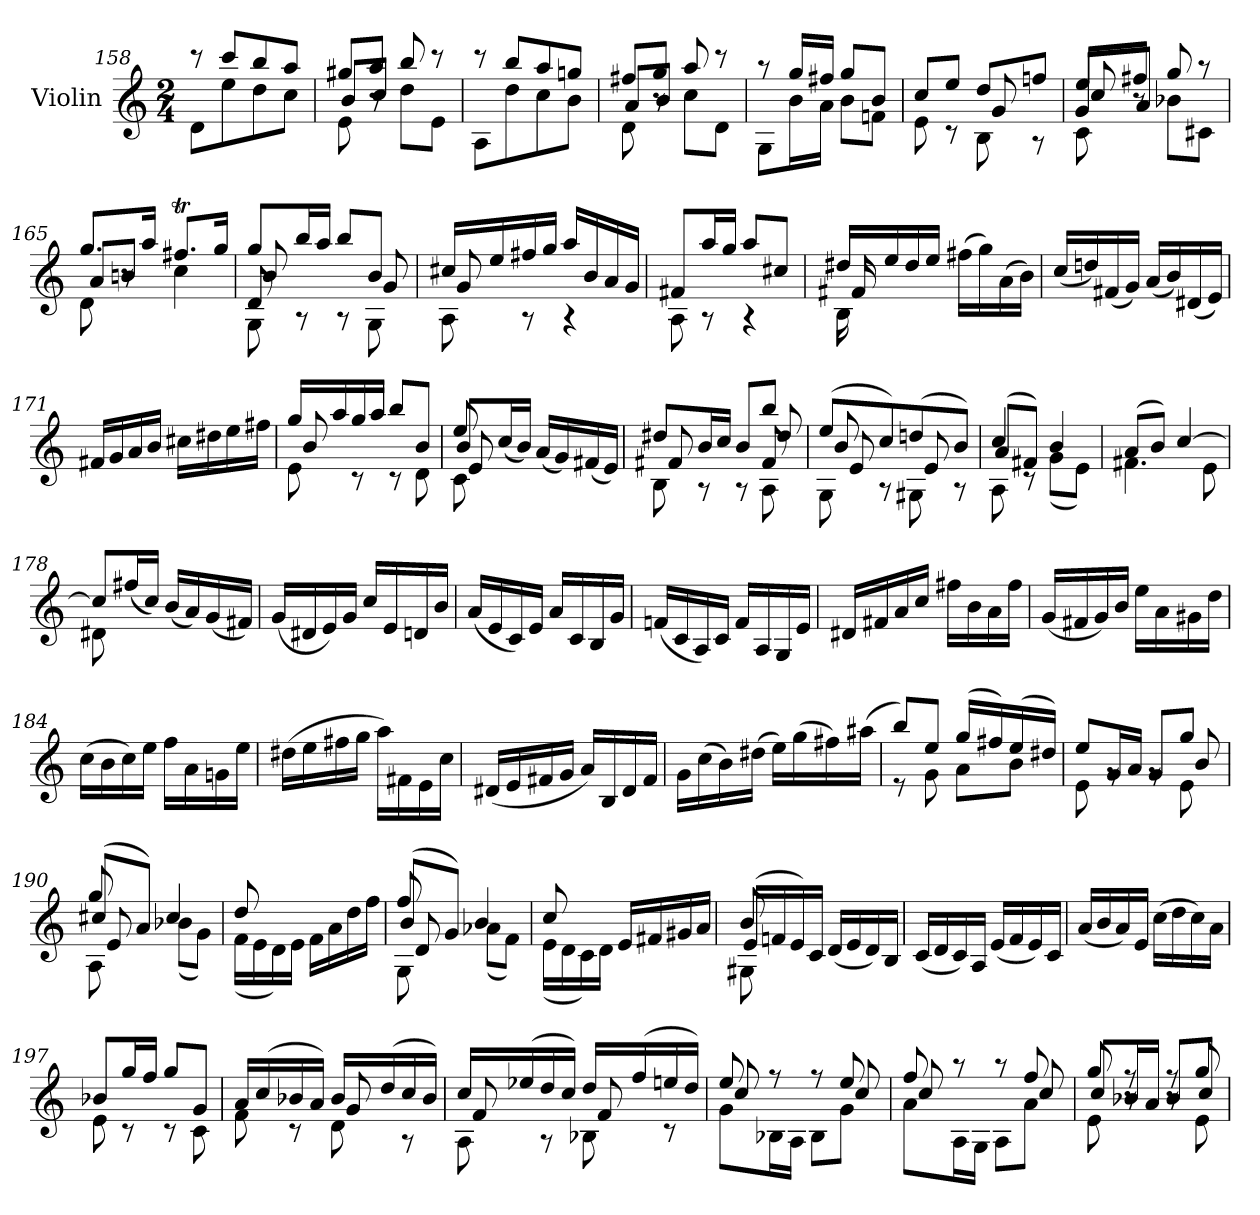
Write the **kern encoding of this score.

**kern
*part1
*staff1
*I"Violin
*I'Vln.
*clefG2
*k[]
*M2/4
=158
*^
8r	8d\L
8ccc/L	8ee\
8bb/	8dd\
8aa/J	8cc\J
=159	=159
*	*^
8gg#X/L	8e\	8b/L
8aa/J	8r	8cc/J
8bb/	8dd\L	4ryy
8r	8e\J	.
*	*v	*v
=160	=160
8r	8A\L
8bb/L	8dd\
8aa/	8cc\
8ggn/J	8b\J
=161	=161
*	*^
8ff#X/L	8d\	8a/L
8gg/J	8r	8b/J
8aa/	8cc\L	4ryy
8r	8d\J	.
*	*v	*v
=162	=162
8r	8G\L
16gg/LL	16b\L
16ff#X/JJ	16a\JJ
8gg/L	8b\L
8b/J	8fn\J
=163	=163
*	*^
8cc/L	8e\	4ryy
8ee/J	8r	.
8dd/L	8B\	8g/
8ffn/J	8r	8ryy
=164	=164	=164
*	*	*^
8ee/L	8c\	8cc/	8g/L
8ff#X/J	8r	8ryy	8a/J
8gg/	8b-X\L	4ryy	4ryy
8r	8c#X\J	.	.
*	*	*v	*v
=165	=165	=165
8.gg/L	8d\	8a/L
.	8r	8bn/J
16aa/Jk	.	.
8.ff#Xt/L	4cc\	4ryy
16gg/Jk	.	.
!!LO:LB:g=z	!!	!!
=166	=166	=166
*	*	*^
8gg/L	8G\	8b/	8d/
16bb/L	8r	8ryy	8ryy
16aa/JJ	.	.	.
8bb/L	8r	8ryy	4ryy
8b/J	8G\	8g/	.
*	*	*v	*v
=167	=167	=167
16cc#X/LL	8A\	8g/
16ee/	.	.
16ff#X/	8r	8ryy
16gg/JJ	.	.
16aa/LL	4r	4ryy
16b/	.	.
16a/	.	.
16g/JJ	.	.
*	*v	*v
=168	=168
8f#X/L	8A\
16aa/L	8r
16gg/JJ	.
8aa/L	4r
8cc#X/J	.
=169	=169
*	*^
16dd#X/LL	16B\	16f#X/
16ee/	16ryy	16ryy
16dd#/	8ryy	8ryy
16ee/JJ	.	.
(>16ff#X\LL	4ryy	4ryy
16gg\)	.	.
(>16a\	.	.
16b\JJ)	.	.
*v	*v	*v
=170
(<16cc/LL
16ddn/)
(<16f#X/
16g/JJ)
(<16a/LL
16b/)
(<16d#X/
16e/JJ)
=171
16f#X/LL
16g/
16a/
16b/JJ
16cc#X\LL
16dd#X\
16ee\
16ff#X\JJ
=172
*^
*	*^
16gg/LL	8e\	8b/
16aa/	.	.
16gg/	8r	8ryy
16aa/JJ	.	.
8bb/L	8r	4ryy
8b/J	8d\	.
!!LO:LB:g=z	!!	!!
=173	=173	=173
*	*	*^
8ee/	8c\	8b/L	8e/
8ryy	8ryy	(<16cc/L	8ryy
.	.	16b/JJ)	.
4ryy	4ryy	(<16a/LL	4ryy
.	.	16g/)	.
.	.	(<16f#X/	.
.	.	16e/JJ)	.
=174	=174	=174	=174
8dd#X/L	8B\	8f#X/	4ryy
16b/L	8r	8ryy	.
16cc/JJ	.	.	.
8b/L	8r	8ryy	8ryy
8bb/J	8A\	8dd#/	8f#/
=175	=175	=175	=175
(>8ee/L	8G\	8b/	8e/
8cc/)	8r	8ryy	8ryy
(>8ddn/	8G#X\	8e/	4ryy
8b/J)	8r	8ryy	.
*	*	*v	*v
=176	=176	=176
4cc/	8A\	(>8a/L
.	8rc	8f#X/J)
4b/	(<8g\L	4ryy
.	8e\J)	.
*	*v	*v
=177	=177
(>8a/L	4.f#X\
8b/J)	.
[4cc/	.
.	8e\
=178	=178
8cc/L]	8d#X\
(<16ff#X/L	8ryy
16cc/JJ)	.
(<16b/LL	4ryy
16a/)	.
(<16g/	.
16f#X/JJ)	.
*v	*v
=179
(<16g/LL
16d#X/
16e/)
16g/JJ
16cc/LL
16e/
16dn/
16b/JJ
=180
(<16a/LL
16e/
16c/)
16e/JJ
16a/LL
16c/
16B/
16g/JJ
!!LO:LB:g=z
=181
(<16fn/LL
16c/
16A/)
16c/JJ
16f/LL
16A/
16G/
16e/JJ
=182
16d#X/LL
16f#X/
16a/
16cc/JJ
16ff#X\LL
16b\
16a\
16ff#\JJ
=183
(<16g/LL
16f#X/
16g/)
16b/JJ
16ee\LL
16a\
16g#X\
16dd\JJ
=184
(>16cc\LL
16b\
16cc\)
16ee\JJ
16ff\LL
16a\
16gn\
16ee\JJ
=185
(>16dd#X\LL
16ee\
16ff#X\
16gg\JJ
16aa\LL)
16f#X\
16e\
16cc\JJ
=186
(<16d#X/LL
16e/
16f#X/
16g/JJ
16a/LL)
16B/
16d#/
16f#/JJ
=187
16g\LL
(>16cc\
16b\)
(>16dd#X\JJ
16ee\LL)
(>16gg\
16ff#X\)
(>16aa#X\JJ
!!LO:LB:g=z
=188
*^
8bb/L)	8r
8ee/J	8g\
(>16gg/LL	8a\L
16ff#X/)	.
(>16ee/	8b\J
16dd#X/JJ)	.
=189	=189
*	*^
8ee/L	8e\	4ryy
16g/L	8rg	.
16a/JJ	.	.
8g/L	8rg	8ryy
8gg/J	8e\	8b/
=190	=190	=190
*	*	*^
8gg/	8A\	(>8cc#X/L	8e/
8ryy	8ryy	8a/J)	8ryy
4cc#/	(<8b-X\L	4ryy	4ryy
.	8g\J)	.	.
*	*v	*v	*v
=191	=191
8dd/	(<16f\LL
.	16e\
8ryy	16d\)
.	16e\JJ
4ryy	16f\LL
.	16a\
.	16dd\
.	16ff\JJ
=192	=192
*^	*^
8ff/	8G\	(>8b/L	8d/
8rffyy	8ryy	8g/J)	8ryy
4b/	(<8a-X\L	4ryy	4ryy
.	8f\J)	.	.
*	*v	*v	*v
=193	=193
8cc/	(<16e\LL
.	16d\
8ryy	16c\)
.	16d\JJ
4ryy	16e/LL
.	16f#X/
.	16g#X/
.	16a/JJ
=194	=194
*	*^
8b/	8G#X\	(<16e/LL
.	.	16fn/
8ryy	8ryy	16e/)
.	.	16c/JJ
4ryy	4ryy	(<16d/LL
.	.	16e/
.	.	16d/)
.	.	16B/JJ
*v	*v	*v
=195
(<16c/LL
16d/
16c/)
16A/JJ
(<16e/LL
16f/
16e/)
16c/JJ
!!LO:LB:g=z
=196
(<16a/LL
16b/
16a/)
16e/JJ
(>16cc\LL
16dd\
16cc\)
16a\JJ
=197
*^
8b-X/L	8e\
16gg/L	8r
16ff/JJ	.
8gg/L	8r
8g/J	8c\
=198	=198
*	*^
16a/LL	8f\	4ryy
(>16cc/	.	.
16b-X/	8r	.
16a/JJ)	.	.
16b-/LL	8d\	8g/
(>16dd/	.	.
16cc/	8r	8ryy
16b-/JJ)	.	.
=199	=199	=199
16cc/LL	8A\	8f/
(>16ee-X/	.	.
16dd/	8r	8ryy
16cc/JJ)	.	.
16dd/LL	8B-X\	8f/
(>16ff/	.	.
16een/	8r	8ryy
16dd/JJ)	.	.
=200	=200	=200
8ee/	8g\L	8cc/
8r	16B-X\L	8ryy
.	16A\JJ	.
8r	8B-\L	8ryy
8ee/	8g\J	8cc/
=201	=201	=201
8ff/	8a\L	8cc/
8r	16A\L	8ryy
.	16G\JJ	.
8r	8A\L	8ryy
8ff/	8a\J	8cc/
=202	=202	=202
8gg/	8e\	8cc/L
8rff	8r	16b-X/L
.	.	16a/JJ
8rff	8r	8b-/L
8gg/	8e\	8cc/J
*v	*v	*v
=
*-
